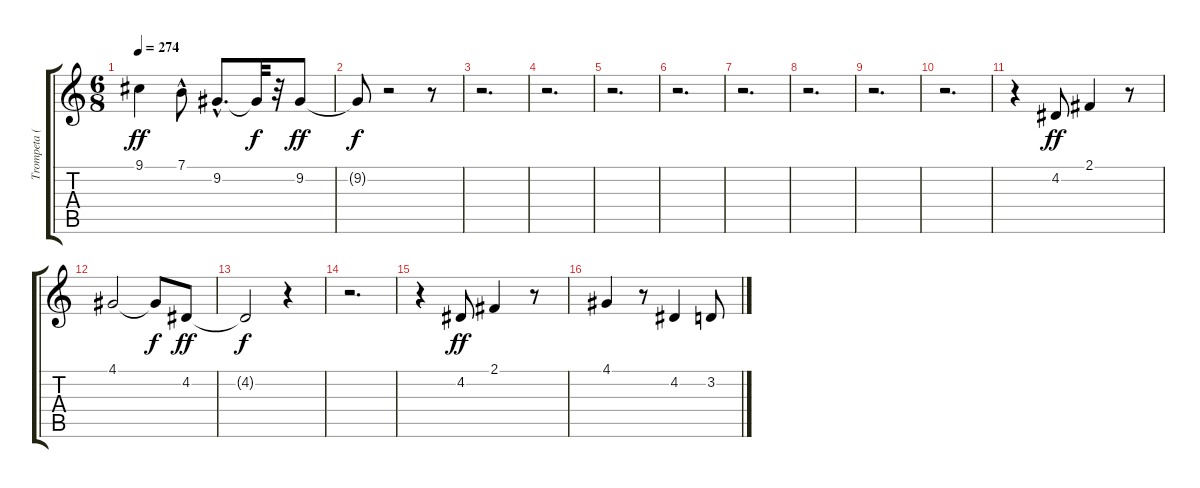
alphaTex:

\track ("Trompeta (Adornos" "Trompeta (") {instrument trumpet}
\staff {score tabs}
\tuning (E4 B3 G3 D3 A2 E2) {hide}
\ts (6 8)
\tempo 274
\clef g2
\ks c
9.1.4{dy ff} 7.1{hac}.8 9.2{hac}.8{d} 9.2{t}.32{dy f} r.32 9.2.8{dy ff} |
9.2{t}.8{dy f} r.2 r.8 |
r.2{d} |
r.2{d} |
r.2{d} |
r.2{d} |
r.2{d} |
r.2{d} |
r.2{d} |
r.2{d} |
r.4 4.2.8{dy ff} 2.1.4 r.8 |
4.1.2 4.1{t}.8{dy f} 4.2.8{dy ff} |
4.2{t}.2{dy f} r.4 |
r.2{d} |
r.4 4.2.8{dy ff} 2.1.4 r.8 |
4.1.4 r.8 4.2.4 3.2.8
